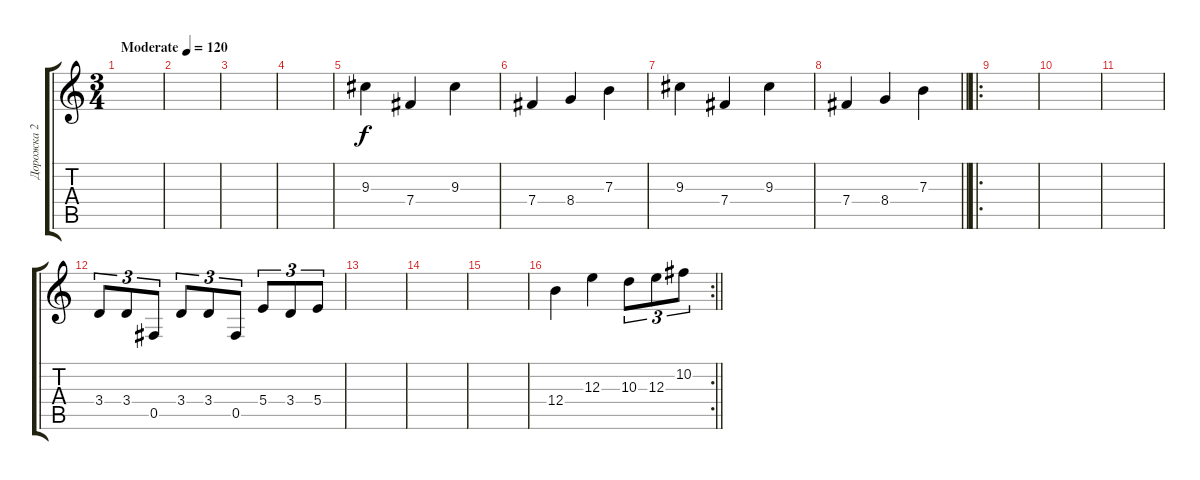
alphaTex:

\track ("Дорожка 2" "Дорожка 2") {instrument distortionguitar}
\staff {score tabs}
\tuning (Db4 Ab3 E3 B2 Gb2 B1) {hide}
\ts (3 4)
\tempo (120 "Moderate")
\clef g2
\ks c
|
|
|
|
9.3.4 7.4.4 9.3.4 |
7.4.4 8.4.4 7.3.4 |
9.3.4 7.4.4 9.3.4 |
\barLineRight lightlight
7.4.4 8.4.4 7.3.4 |
\ro
\section ("" " ")
|
|
|
3.4.8{tu (3 2)} 3.4.8{tu (3 2)} 0.5.8{tu (3 2)} 3.4.8{tu (3 2)} 3.4.8{tu (3 2)} 0.5.8{tu (3 2)} 5.4.8{tu (3 2)} 3.4.8{tu (3 2)} 5.4.8{tu (3 2)} |
|
|
|
\rc 2
\barLineRight lightlight
12.4.4 12.3.4 10.3.8{tu (3 2)} 12.3.8{tu (3 2)} 10.2.8{tu (3 2)}
